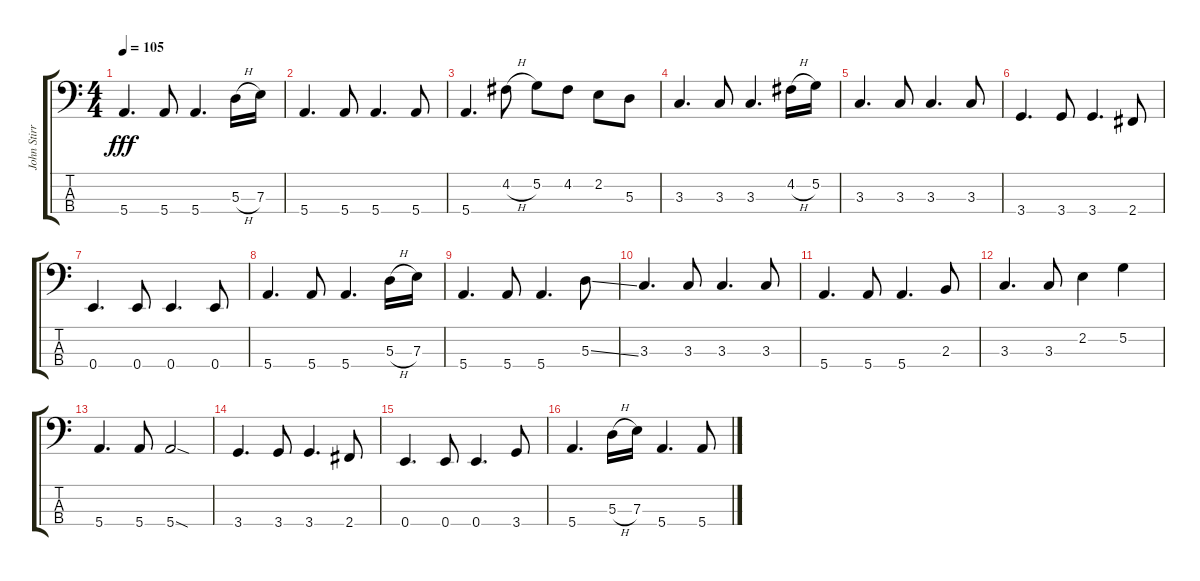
\track ("John Stirratt" "John Stirr") {instrument electricbassfinger}
\staff {score tabs}
\tuning (G2 D2 A1 E1) {hide}
\ts (4 4)
\tempo 105
\clef f4
\ks c
5.4.4{d dy fff} 5.4.8 5.4.4{d} 5.3{h}.16 7.3.16 |
5.4.4{d} 5.4.8 5.4.4{d} 5.4.8 |
5.4.4{d} 4.2{h}.8 5.2.8 4.2.8 2.2.8 5.3.8 |
3.3.4{d} 3.3.8 3.3.4{d} 4.2{h}.16 5.2.16 |
3.3.4{d} 3.3.8 3.3.4{d} 3.3.8 |
3.4.4{d} 3.4.8 3.4.4{d} 2.4.8 |
0.4.4{d} 0.4.8 0.4.4{d} 0.4.8 |
5.4.4{d} 5.4.8 5.4.4{d} 5.3{h}.16 7.3.16 |
5.4.4{d} 5.4.8 5.4.4{d} 5.3{ss}.8 |
3.3.4{d} 3.3.8 3.3.4{d} 3.3.8 |
5.4.4{d} 5.4.8 5.4.4{d} 2.3.8 |
3.3.4{d} 3.3.8 2.2.4 5.2.4 |
5.4.4{d} 5.4.8 5.4{sod}.2 |
3.4.4{d} 3.4.8 3.4.4{d} 2.4.8 |
0.4.4{d} 0.4.8 0.4.4{d} 3.4.8 |
5.4.4{d} 5.3{h}.16 7.3.16 5.4.4{d} 5.4.8
